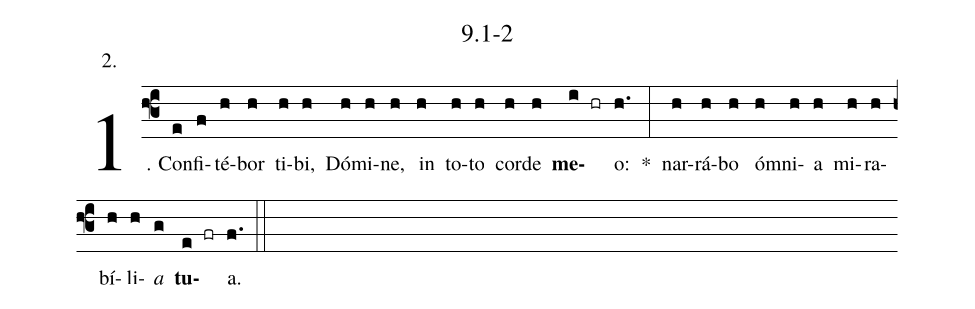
name: 9.1-2;
annotation: 2.;
%%
(f3)1. Con(e)fi(f)té(h)bor(h) ti(h)bi,(h) Dó(h)mi(h)ne,(h) in(h) to(h)to(h) cor(h)de(h) <b>me</b>(i hr)o:(h.) *(:) nar(h)rá(h)bo(h) óm(h)ni(h)a(h) mi(h)ra(h)bí(h)li(h)<i>a</i>(g) <b>tu</b>(e fr)a.(f.) (::)
